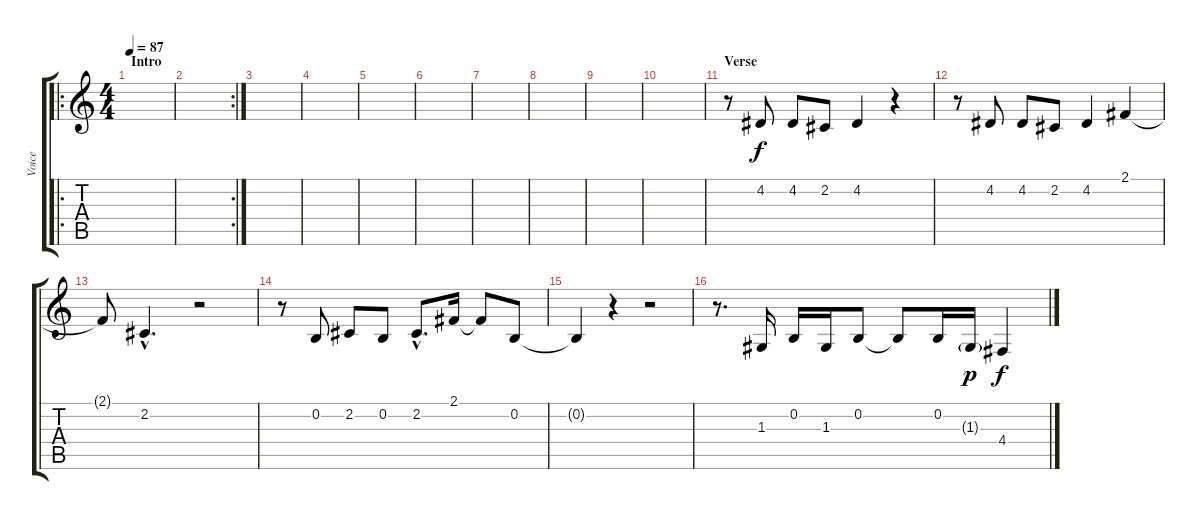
\track ("Voice" "Voice") {instrument cello}
\staff {score tabs}
\tuning (E4 B3 G3 D3 A2 E2) {hide}
\ro
\ts (4 4)
\section ("" "Intro")
\tempo 87
\clef g2
\ks c
|
\rc 2
|
|
|
|
|
|
|
|
|
\section ("" "Verse")
r.8 4.2.8 4.2.8 2.2.8 4.2.4 r.4 |
r.8 4.2.8 4.2.8 2.2.8 4.2.4 2.1.4 |
2.1{t}.8 2.2{hac}.4{d} r.2 |
r.8 0.2.8 2.2.8 0.2.8 2.2{hac}.8{d} 2.1.16 2.1{t}.8 0.2.8 |
0.2{t}.4 r.4 r.2 |
r.8{d} 1.3.16 0.2.16 1.3.16 0.2.8 0.2{t}.8 0.2.16 1.3{g}.16{dy p} 4.4.4{dy f}
